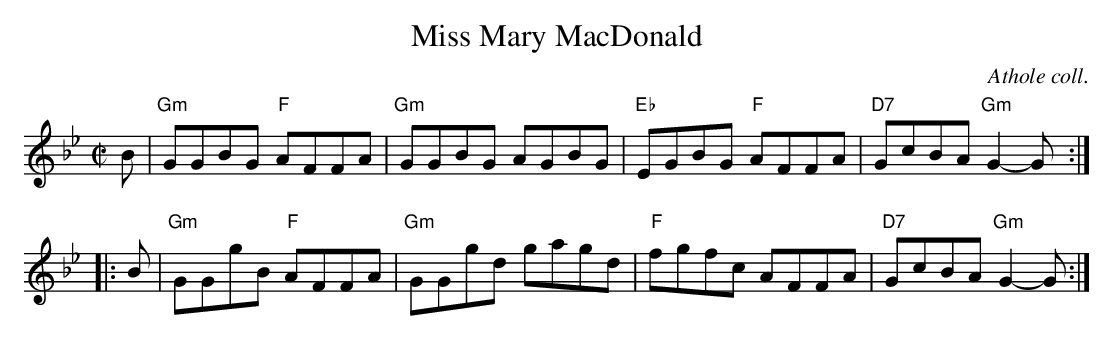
X:1
T: Miss Mary MacDonald
O: Athole coll.
M: C|
L: 1/8
K: Gm
   B | "Gm"GGBG "F"AFFA | "Gm"GGBG AGBG | "Eb"EGBG "F"AFFA | "D7"GcBA "Gm"G2-G  :|
|: B | "Gm"GGgB "F"AFFA | "Gm"GGgd gagd |  "F"fgfc    AFFA | "D7"GcBA "Gm"G2-G :|
